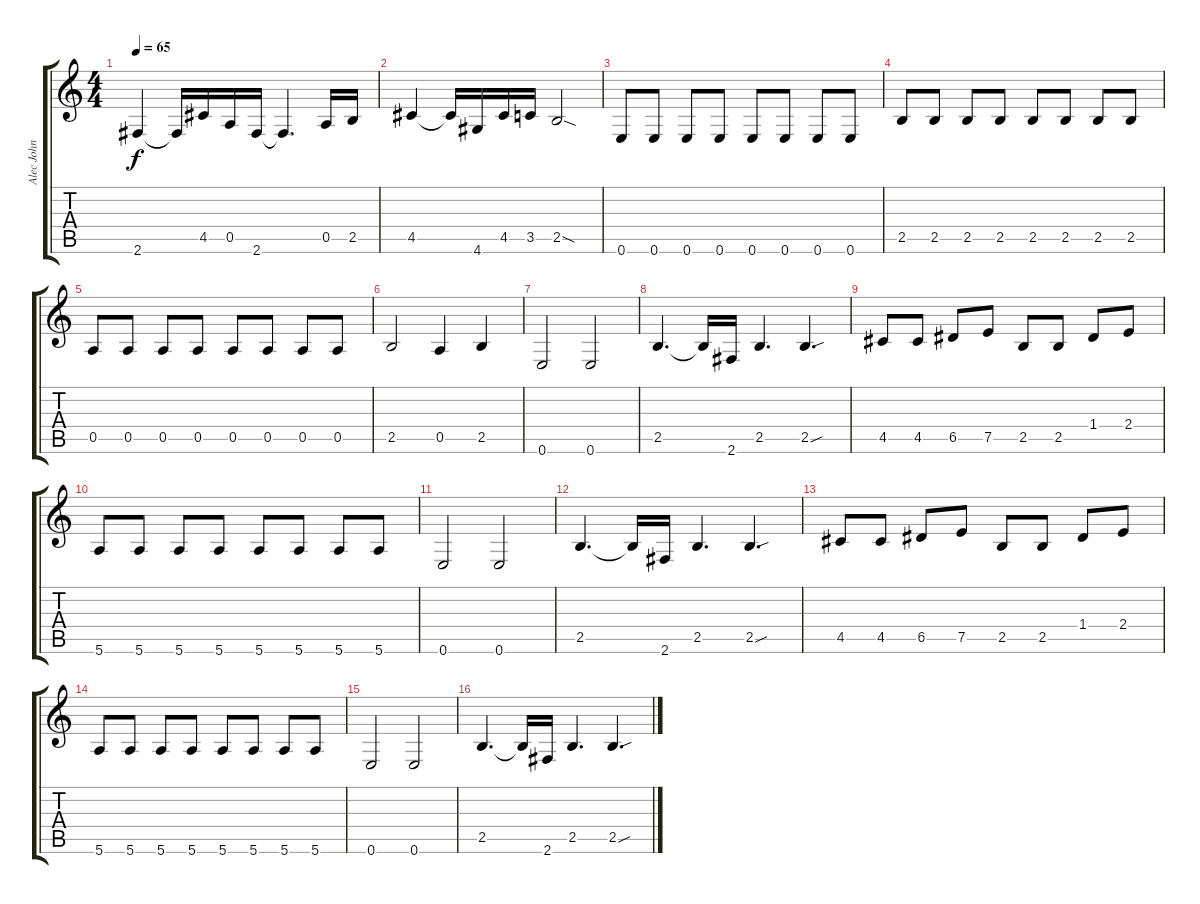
\track ("Alec John Such" "Alec John ") {instrument electricbassfinger}
\staff {score tabs}
\tuning (E4 B3 G3 D3 A2 E2) {hide}
\ts (4 4)
\tempo 65
\clef g2
\ks c
2.6.4{dy f} 2.6{t}.16 4.5.16 0.5.16 2.6.16 2.6{t}.4{d} 0.5.16 2.5.16 |
4.5.4 4.5{t}.16 4.6.16 4.5.16 3.5.16 2.5{sod}.2 |
0.6.8 0.6.8 0.6.8 0.6.8 0.6.8 0.6.8 0.6.8 0.6.8 |
2.5.8 2.5.8 2.5.8 2.5.8 2.5.8 2.5.8 2.5.8 2.5.8 |
0.5.8 0.5.8 0.5.8 0.5.8 0.5.8 0.5.8 0.5.8 0.5.8 |
2.5.2 0.5.4 2.5.4 |
0.6.2 0.6.2 |
2.5.4{d} 2.5{t}.16 2.6.16 2.5.4{d} 2.5{sou}.4{d} |
4.5.8 4.5.8 6.5.8 7.5.8 2.5.8 2.5.8 1.4.8 2.4.8 |
5.6.8 5.6.8 5.6.8 5.6.8 5.6.8 5.6.8 5.6.8 5.6.8 |
0.6.2 0.6.2 |
2.5.4{d} 2.5{t}.16 2.6.16 2.5.4{d} 2.5{sou}.4{d} |
4.5.8 4.5.8 6.5.8 7.5.8 2.5.8 2.5.8 1.4.8 2.4.8 |
5.6.8 5.6.8 5.6.8 5.6.8 5.6.8 5.6.8 5.6.8 5.6.8 |
0.6.2 0.6.2 |
2.5.4{d} 2.5{t}.16 2.6.16 2.5.4{d} 2.5{sou}.4{d}
